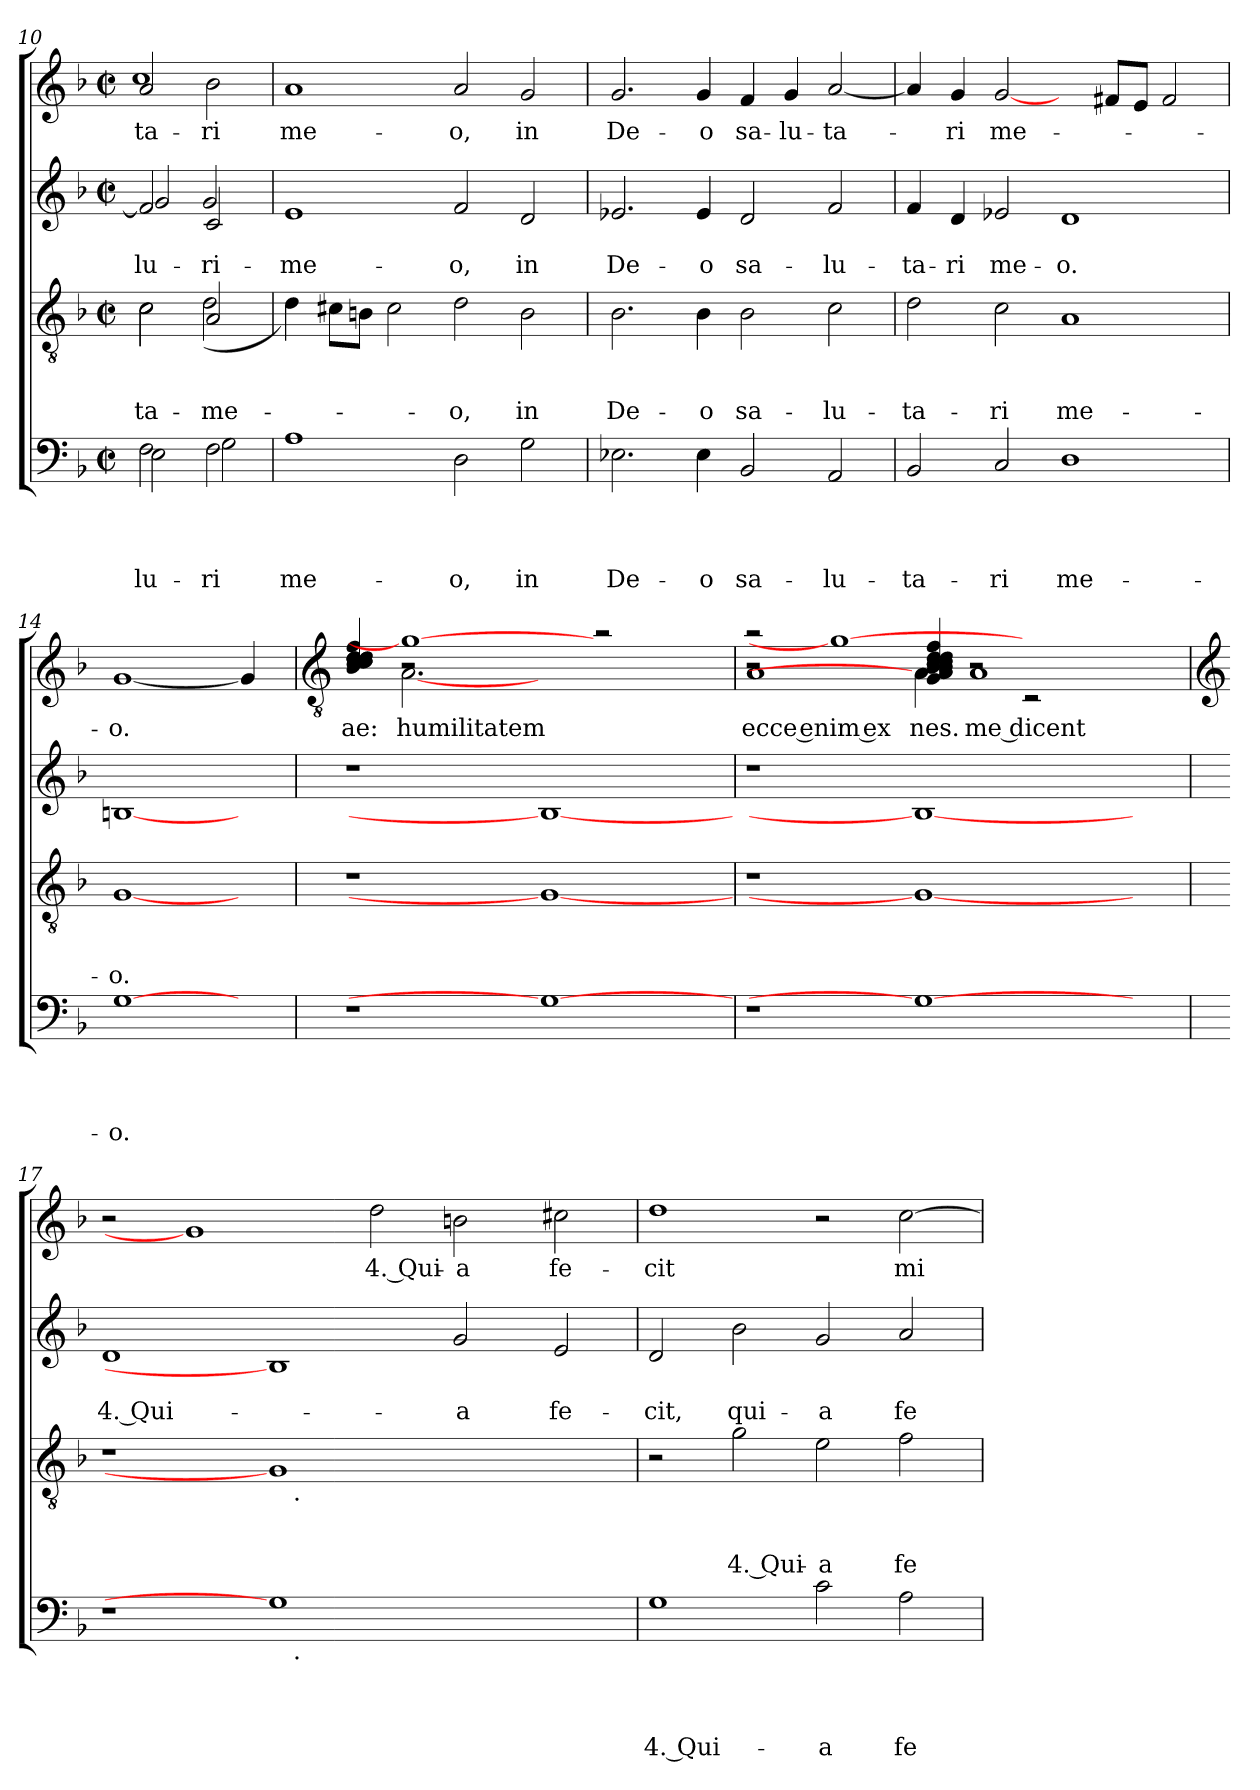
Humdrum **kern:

**kern	**text	**text	**text	**text	**kern	**text	**text	**text	**kern	**text	**text	**kern	**text
*part4	*part4	*part4	*part4	*part4	*part3	*part3	*part3	*part3	*part2	*part2	*part2	*part1	*part1
*staff4	*staff4	*staff4	*staff4	*staff4	*staff3	*staff3	*staff3	*staff3	*staff2	*staff2	*staff2	*staff1	*staff1
*clefF4	*	*	*	*	*clefGv2	*	*	*	*clefG2	*	*	*clefG2	*
*k[b-]	*	*	*	*	*k[b-]	*	*	*	*k[b-]	*	*	*k[b-]	*
*F:	*	*	*	*	*F:	*	*	*	*F:	*	*	*F:	*
*M2/2	*	*	*	*	*M2/2	*	*	*	*M2/2	*	*	*M2/2	*
*met(c|)	*	*	*	*	*met(c|)	*	*	*	*met(c|)	*	*	*met(c|)	*
=10	=10	=10	=10	=10	=10	=10	=10	=10	=10	=10	=10	=10	=10
!	!	!	!	!LO:LY:b	!	!	!	!	!	!	!	!	!
*^	*	*	*	*	*	*	*	*	*	*	*	*	*
!	!	!	!	!	!LO:LY:b	!	!	!	!LO:LY:b	!	!	!	!	!
*	*	*	*	*	*	*^	*	*	*	*	*	*	*	*
!	!	!	!	!	!	!	!	!	!	!LO:LY:b:rj	!	!	!LO:LY:b	!	!LO:LY:b
*	*	*	*	*	*	*	*	*	*	*	*^	*	*	*^	*
!	!	!	!	!	!	!	!	!	!	!	!	!	!	!	!	!	!LO:LY:b:rj
2F\	2E\	.	.	.	-lu-	2c\	2c\	.	.	ta-	2f/]	2g/	.	-lu-	2a/	1cc	ta-
!	!	!	!	!	!LO:LY:b:rj	!	!	!	!	!	!	!	!	!	!	!	!
!	!	!	!	!	!LO:LY:b:rj	!	!	!	!	!LO:LY:b	!	!	!	!	!	!	!
!	!	!	!	!	!	!	!	!	!	!LO:LY:b	!	!	!	!LO:LY:b:rj	!	!	!
!	!	!	!	!	!	!	!	!	!	!	!	!	!	!LO:LY:b:rj	!	!	!LO:LY:b
2F\	2G\	.	.	.	-ri	2A/	(>2d\	.	.	-me-	2c/	2g/	.	-ri-	2b-\	.	-ri
*	*	*	*	*	*	*	*	*	*	*	*	*	*	*	*v	*v	*
=11	=11	=11	=11	=11	=11	=11	=11	=11	=11	=11	=11	=11	=11	=11	=11	=11
!	!	!	!	!	!LO:LY:b	!	!	!	!	!	!	!	!	!LO:LY:b	!	!LO:LY:b
*v	*v	*	*	*	*	*	*	*	*	*	*v	*v	*	*	*	*
*	*	*	*	*	*v	*v	*	*	*	*	*	*	*	*
1A	.	.	.	me-	4d\)	.	.	.	1e	.	-me-	1a	-me-
.	.	.	.	.	8c#\L	.	.	.	.	.	.	.	.
.	.	.	.	.	8B\J	.	.	.	.	.	.	.	.
.	.	.	.	.	2c#\	.	.	.	.	.	.	.	.
!	!	!	!	!LO:LY:b	!	!	!	!LO:LY:b	!	!	!LO:LY:b	!	!LO:LY:b
2D\	.	.	.	-o,	2d\	.	.	-o,	2f/	.	-o,	2a/	-o,
!	!	!	!	!LO:LY:b	!	!	!	!LO:LY:b	!	!	!LO:LY:b	!	!LO:LY:b
2G\	.	.	.	in	2B\	.	.	in	2d/	.	in	2g/	in
=12	=12	=12	=12	=12	=12	=12	=12	=12	=12	=12	=12	=12	=12
!	!	!	!	!LO:LY:b	!	!	!	!LO:LY:b	!	!	!LO:LY:b	!	!LO:LY:b
2.E-X\	.	.	.	De-	2.B-\	.	.	De-	2.e-X/	.	De-	2.g/	De-
!	!	!	!	!LO:LY:b	!	!	!	!LO:LY:b	!	!	!LO:LY:b	!	!LO:LY:b
4E-\	.	.	.	-o	4B-\	.	.	-o	4e-/	.	-o	4g/	-o
!	!	!	!	!LO:LY:b	!	!	!	!LO:LY:b	!	!	!LO:LY:b	!	!LO:LY:b
2BB-/	.	.	.	sa-	2B-\	.	.	sa-	2d/	.	sa-	4f/	sa-
!	!	!	!	!	!	!	!	!	!	!	!	!	!LO:LY:b
.	.	.	.	.	.	.	.	.	.	.	.	4g/	-lu-
!	!	!	!	!LO:LY:b	!	!	!	!LO:LY:b	!	!	!LO:LY:b	!	!LO:LY:b:rj
2AA/	.	.	.	-lu-	2c\	.	.	-lu-	2f/	.	-lu-	[<2a/	-ta-
=13	=13	=13	=13	=13	=13	=13	=13	=13	=13	=13	=13	=13	=13
!	!	!	!	!LO:LY:b	!	!	!	!LO:LY:b	!	!	!LO:LY:b	!	!
2BB-/	.	.	.	-ta-	2d\	.	.	-ta-	4f/	.	-ta-	4a/]	.
!	!	!	!	!	!	!	!	!	!	!	!LO:LY:b:rj	!	!LO:LY:b
.	.	.	.	.	.	.	.	.	4d/	.	-ri	4g/	-ri
!	!	!	!	!LO:LY:b	!	!	!	!LO:LY:b	!	!	!LO:LY:b	!	!LO:LY:b
2C/	.	.	.	-ri	2c\	.	.	-ri	2e-X/	.	me-	[2g/	me-
!	!	!	!	!LO:LY:b	!	!	!	!LO:LY:b	!	!	!LO:LY:b:rj	!	!
1D	.	.	.	me-	1A	.	.	me-	1d	.	-o.	4ryy	.
.	.	.	.	.	.	.	.	.	.	.	.	8f#/L	.
.	.	.	.	.	.	.	.	.	.	.	.	8e/J	.
.	.	.	.	.	.	.	.	.	.	.	.	2f#/	.
=14	=14	=14	=14	=14	=14	=14	=14	=14	=14	=14	=14	=14	=14
!	!	!	!	!LO:LY:b:rj	!	!	!	!LO:LY:b:rj	!	!	!	!	!LO:LY:b
[1G	.	.	.	-o.	[1G	.	.	-o.	[1Bn	.	.	[1g	-o.
4ryy	.	.	.	.	4ryy	.	.	.	4ryy	.	.	4g/]	.
!!LO:LB:g=z
=15	=15	=15	=15	=15	=15	=15	=15	=15	=15	=15	=15	=15	=15
*	*	*	*	*	*	*	*	*	*	*	*	*clefGv2	*
!	!	!	!	!	!	!	!	!	!	!	!	!LO:N:n=1:head=solid	!
!	!	!	!	!	!	!	!	!	!	!	!	!LO:N:n=2:head=solid	!
!	!	!	!	!	!	!	!	!	!	!	!	!LO:N:n=3:head=solid	!
!	!	!	!	!	!	!	!	!	!	!	!	!LO:N:n=4:head=solid	!
!	!	!	!	!	!	!	!	!	!	!	!	!LO:N:n=5:head=solid	!
!	!	!	!	!	!	!	!	!	!	!	!	!LO:N:n=6:head=solid	!
!	!	!	!	!	!	!	!	!	!	!	!	!LO:N:n=7:head=solid	!
!	!	!	!	!	!	!	!	!	!	!	!	!LO:N:n=8:head=solid	!
!	!	!	!	!	!	!	!	!	!	!	!	!LO:N:n=9:head=solid	!
!	!	!	!	!	!	!	!	!	!	!	!	!LO:N:n=10:head=solid	!LO:LY:b:rj
*	*	*	*	*	*	*	*	*	*	*	*	*^	*
*	*	*	*	*	*	*	*	*	*	*	*	*	*^	*
1r	.	.	.	.	1r	.	.	.	1r	.	.	4B-/ 4c/ 4c/ 4c/ 4d/ 4d/ 4d/ 4d/ 4d/ 4f/	4ryy	4ryy	-ae:
!	!	!	!	!	!	!	!	!	!	!	!	!	!	!	!LO:LY:b
.	.	.	.	.	.	.	.	.	.	.	.	1g_	[2.A	2r	humilitatem
.	.	.	.	.	.	.	.	.	.	.	.	.	.	4ryy	.
1G_	.	.	.	.	1G_	.	.	.	1B_	.	.	.	4ryy	1ryy	.
.	.	.	.	.	.	.	.	.	.	.	.	2ra	2.ryy	.	.
.	.	.	.	.	.	.	.	.	.	.	.	4ryy	.	.	.
*	*	*	*	*	*	*	*	*	*	*	*	*	*v	*v	*
=16	=16	=16	=16	=16	=16	=16	=16	=16	=16	=16	=16	=16	=16	=16
!	!	!	!	!	!	!	!	!	!	!	!	!	!	!LO:LY:b
*	*	*	*	*	*	*	*	*	*	*	*	*^	*^	*
1r	.	.	.	.	1r	.	.	.	1r	.	.	2ra	1A	2r	1ryy	ecce enim ex
.	.	.	.	.	.	.	.	.	.	.	.	1g_	.	2ryy	.	.
!	!	!	!	!	!	!	!	!	!	!	!	!	!	!LO:N:n=1:head=solid	!	!
!	!	!	!	!	!	!	!	!	!	!	!	!	!	!LO:N:n=2:head=solid	!	!
!	!	!	!	!	!	!	!	!	!	!	!	!	!	!LO:N:n=3:head=solid	!	!
!	!	!	!	!	!	!	!	!	!	!	!	!	!	!LO:N:n=4:head=solid	!	!
!	!	!	!	!	!	!	!	!	!	!	!	!	!	!LO:N:n=5:head=solid	!	!
!	!	!	!	!	!	!	!	!	!	!	!	!	!	!LO:N:n=6:head=solid	!	!
!	!	!	!	!	!	!	!	!	!	!	!	!	!	!LO:N:n=7:head=solid	!	!
!	!	!	!	!	!	!	!	!	!	!	!	!	!	!LO:N:n=8:head=solid	!	!
!	!	!	!	!	!	!	!	!	!	!	!	!	!	!LO:N:n=9:head=solid	!	!
!	!	!	!	!	!	!	!	!	!	!	!	!	!	!LO:N:n=10:head=solid	!	!LO:LY:b:rj
1G_	.	.	.	.	1G_	.	.	.	1B_	.	.	.	4A]	4G/ 4A/ 4B-/ 4B-/ 4c/ 4c/ 4c/ 4d/ 4d/ 4f/	4ryy	-nes.
!	!	!	!	!	!	!	!	!	!	!	!	!	!	!	!	!LO:LY:b
.	.	.	.	.	.	.	.	.	.	.	.	.	4ryy	2r	1A	me dicent
.	.	.	.	.	.	.	.	.	.	.	.	2.ryy	2rC	.	.	.
.	.	.	.	.	.	.	.	.	.	.	.	.	.	2ryy	.	.
4ryy	.	.	.	.	4ryy	.	.	.	4ryy	.	.	.	4ryy	.	.	.
*	*	*	*	*	*	*	*	*	*	*	*	*v	*v	*v	*v	*
!!LO:PB:g=z
=17	=17	=17	=17	=17	=17	=17	=17	=17	=17	=17	=17	=17	=17
*	*	*	*	*	*	*	*	*	*	*	*	*clefG2	*
*	*	*	*	*	*	*	*	*	*	*	*	*^	*
!	!	!	!	!	!	!	!	!	!	!	!LO:LY:b:rj	!	!	!
*^	*	*	*	*	*^	*	*	*	*	*	*	*v	*v	*
1r	1ryy	.	.	.	.	1r	1ryy	.	.	.	1d	.	4. Qui-	2r	.
.	.	.	.	.	.	.	.	.	.	.	.	.	.	1g]	.
1G]	16ryy	.	.	.	.	1G]	16ryy	.	.	.	1B]	.	.	.	.
!	!	!	!	!	!	!	!LO:TX:b:t=.	!	!	!	!	!	!	!	!
!	!LO:TX:b:t=.	!	!	!	!	!	!	!	!	!	!	!	!	!	!
.	1ryy	.	.	.	.	.	1ryy	.	.	.	.	.	.	.	.
!	!	!	!	!	!	!	!	!	!	!	!	!	!	!	!LO:LY:b:rj
.	.	.	.	.	.	.	.	.	.	.	.	.	.	2dd\	4. Qui-
!	!	!	!	!	!	!	!	!	!	!	!	!	!LO:LY:b	!	!LO:LY:b
1ryy	.	.	.	.	.	1ryy	.	.	.	.	2g/	.	-a	2bn\	-a
.	2...ryy	.	.	.	.	.	2...ryy	.	.	.	.	.	.	.	.
!	!	!	!	!	!	!	!	!	!	!	!	!	!LO:LY:b	!	!LO:LY:b
.	.	.	.	.	.	.	.	.	.	.	2e/	.	fe-	2cc#\	fe-
=18	=18	=18	=18	=18	=18	=18	=18	=18	=18	=18	=18	=18	=18	=18	=18
!	!	!	!	!	!LO:LY:b:rj	!	!	!	!	!	!	!	!LO:LY:b	!	!LO:LY:b
*v	*v	*	*	*	*	*	*	*	*	*	*	*	*	*	*
*	*	*	*	*	*v	*v	*	*	*	*	*	*	*	*
1G	.	.	.	4. Qui-	2r	.	.	.	2d/	.	-cit,	1dd	-cit
!	!	!	!	!	!	!	!	!LO:LY:b:rj	!	!	!LO:LY:b	!	!
.	.	.	.	.	2g\	.	.	4. Qui-	2b-\	.	qui-	.	.
!	!	!	!	!LO:LY:b	!	!	!	!LO:LY:b	!	!	!LO:LY:b	!	!
2c\	.	.	.	-a	2e\	.	.	-a	2g/	.	-a	2r	.
!	!	!	!	!LO:LY:b	!	!	!	!LO:LY:b	!	!	!LO:LY:b	!	!LO:LY:b
2A\	.	.	.	fe-	2f\	.	.	fe-	2a/	.	fe-	[>2cc\	mi-
=	=	=	=	=	=	=	=	=	=	=	=	=	=
*-	*-	*-	*-	*-	*-	*-	*-	*-	*-	*-	*-	*-	*-
